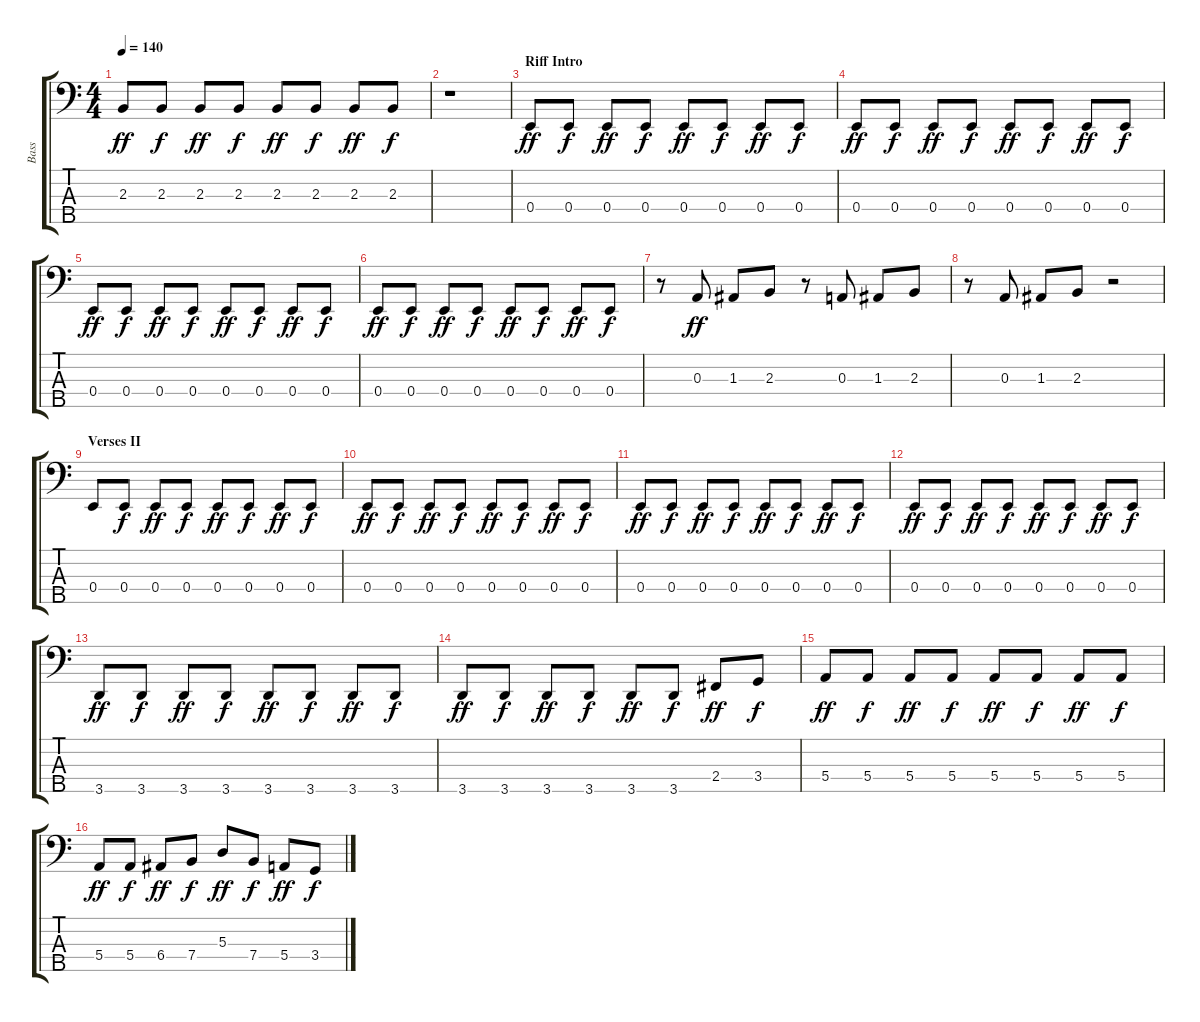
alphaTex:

\track ("Bass" "Bass") {instrument electricbassfinger}
\staff {score tabs}
\tuning (G2 D2 A1 E1 B0) {hide}
\ts (4 4)
\tempo 140
\clef f4
\ks c
2.3.8{dy ff} 2.3.8{dy f} 2.3.8{dy ff} 2.3.8{dy f} 2.3.8{dy ff} 2.3.8{dy f} 2.3.8{dy ff} 2.3.8{dy f} |
r.1 |
\section ("" "Riff Intro")
0.4.8{dy ff} 0.4.8{dy f} 0.4.8{dy ff} 0.4.8{dy f} 0.4.8{dy ff} 0.4.8{dy f} 0.4.8{dy ff} 0.4.8{dy f} |
0.4.8{dy ff} 0.4.8{dy f} 0.4.8{dy ff} 0.4.8{dy f} 0.4.8{dy ff} 0.4.8{dy f} 0.4.8{dy ff} 0.4.8{dy f} |
0.4.8{dy ff} 0.4.8{dy f} 0.4.8{dy ff} 0.4.8{dy f} 0.4.8{dy ff} 0.4.8{dy f} 0.4.8{dy ff} 0.4.8{dy f} |
0.4.8{dy ff} 0.4.8{dy f} 0.4.8{dy ff} 0.4.8{dy f} 0.4.8{dy ff} 0.4.8{dy f} 0.4.8{dy ff} 0.4.8{dy f} |
r.8 0.3.8{dy ff} 1.3.8 2.3.8 r.8 0.3.8 1.3.8 2.3.8 |
r.8 0.3.8 1.3.8 2.3.8 r.2 |
\section ("" "Verses II")
0.4.8 0.4.8{dy f} 0.4.8{dy ff} 0.4.8{dy f} 0.4.8{dy ff} 0.4.8{dy f} 0.4.8{dy ff} 0.4.8{dy f} |
0.4.8{dy ff} 0.4.8{dy f} 0.4.8{dy ff} 0.4.8{dy f} 0.4.8{dy ff} 0.4.8{dy f} 0.4.8{dy ff} 0.4.8{dy f} |
0.4.8{dy ff} 0.4.8{dy f} 0.4.8{dy ff} 0.4.8{dy f} 0.4.8{dy ff} 0.4.8{dy f} 0.4.8{dy ff} 0.4.8{dy f} |
0.4.8{dy ff} 0.4.8{dy f} 0.4.8{dy ff} 0.4.8{dy f} 0.4.8{dy ff} 0.4.8{dy f} 0.4.8{dy ff} 0.4.8{dy f} |
3.5.8{dy ff} 3.5.8{dy f} 3.5.8{dy ff} 3.5.8{dy f} 3.5.8{dy ff} 3.5.8{dy f} 3.5.8{dy ff} 3.5.8{dy f} |
3.5.8{dy ff} 3.5.8{dy f} 3.5.8{dy ff} 3.5.8{dy f} 3.5.8{dy ff} 3.5.8{dy f} 2.4.8{dy ff} 3.4.8{dy f} |
5.4.8{dy ff} 5.4.8{dy f} 5.4.8{dy ff} 5.4.8{dy f} 5.4.8{dy ff} 5.4.8{dy f} 5.4.8{dy ff} 5.4.8{dy f} |
5.4.8{dy ff} 5.4.8{dy f} 6.4.8{dy ff} 7.4.8{dy f} 5.3.8{dy ff} 7.4.8{dy f} 5.4.8{dy ff} 3.4.8{dy f}
